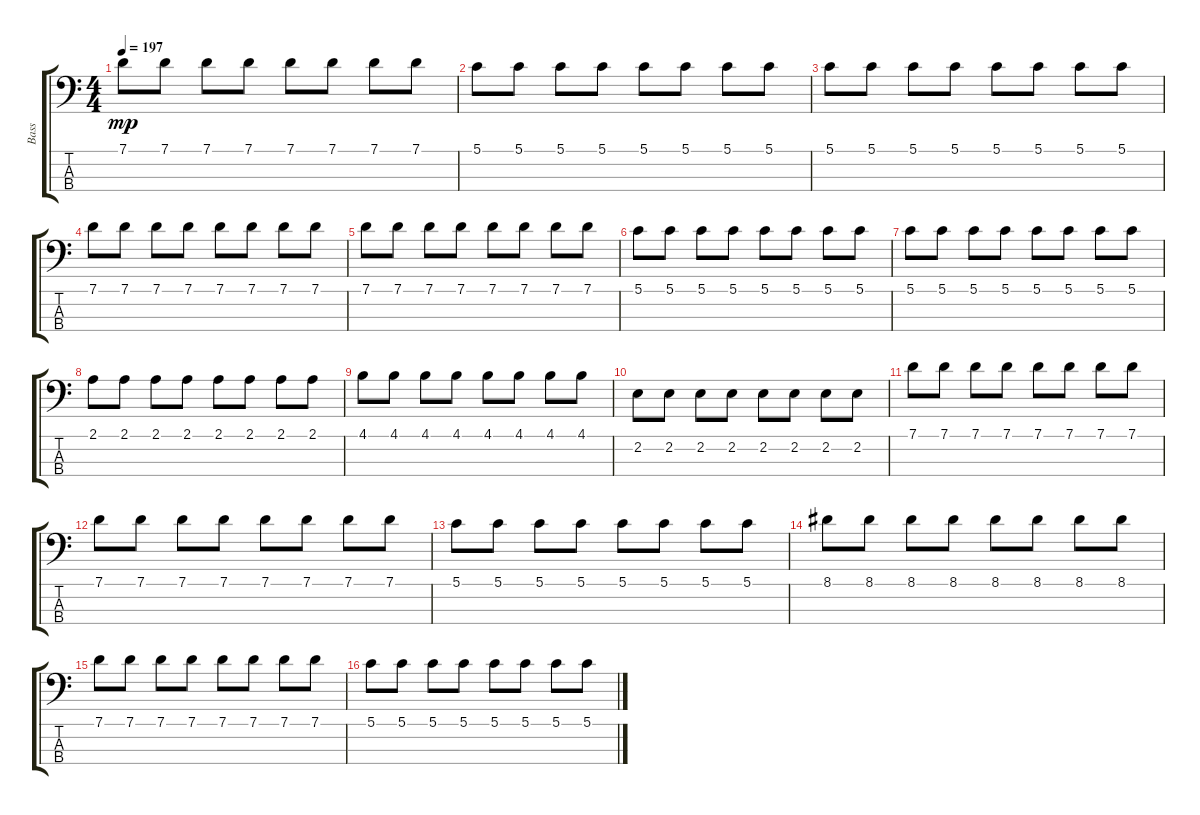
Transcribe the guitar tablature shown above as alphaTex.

\track ("Bass" "Bass") {instrument electricbasspick}
\staff {score tabs}
\tuning (G2 D2 A1 E1) {hide}
\ts (4 4)
\tempo 197
\clef f4
\ks c
7.1.8{dy mp} 7.1.8 7.1.8 7.1.8 7.1.8 7.1.8 7.1.8 7.1.8 |
5.1.8 5.1.8 5.1.8 5.1.8 5.1.8 5.1.8 5.1.8 5.1.8 |
5.1.8 5.1.8 5.1.8 5.1.8 5.1.8 5.1.8 5.1.8 5.1.8 |
7.1.8 7.1.8 7.1.8 7.1.8 7.1.8 7.1.8 7.1.8 7.1.8 |
7.1.8 7.1.8 7.1.8 7.1.8 7.1.8 7.1.8 7.1.8 7.1.8 |
5.1.8 5.1.8 5.1.8 5.1.8 5.1.8 5.1.8 5.1.8 5.1.8 |
5.1.8 5.1.8 5.1.8 5.1.8 5.1.8 5.1.8 5.1.8 5.1.8 |
2.1.8 2.1.8 2.1.8 2.1.8 2.1.8 2.1.8 2.1.8 2.1.8 |
4.1.8 4.1.8 4.1.8 4.1.8 4.1.8 4.1.8 4.1.8 4.1.8 |
2.2.8 2.2.8 2.2.8 2.2.8 2.2.8 2.2.8 2.2.8 2.2.8 |
7.1.8 7.1.8 7.1.8 7.1.8 7.1.8 7.1.8 7.1.8 7.1.8 |
7.1.8 7.1.8 7.1.8 7.1.8 7.1.8 7.1.8 7.1.8 7.1.8 |
5.1.8 5.1.8 5.1.8 5.1.8 5.1.8 5.1.8 5.1.8 5.1.8 |
8.1.8 8.1.8 8.1.8 8.1.8 8.1.8 8.1.8 8.1.8 8.1.8 |
7.1.8 7.1.8 7.1.8 7.1.8 7.1.8 7.1.8 7.1.8 7.1.8 |
5.1.8 5.1.8 5.1.8 5.1.8 5.1.8 5.1.8 5.1.8 5.1.8
